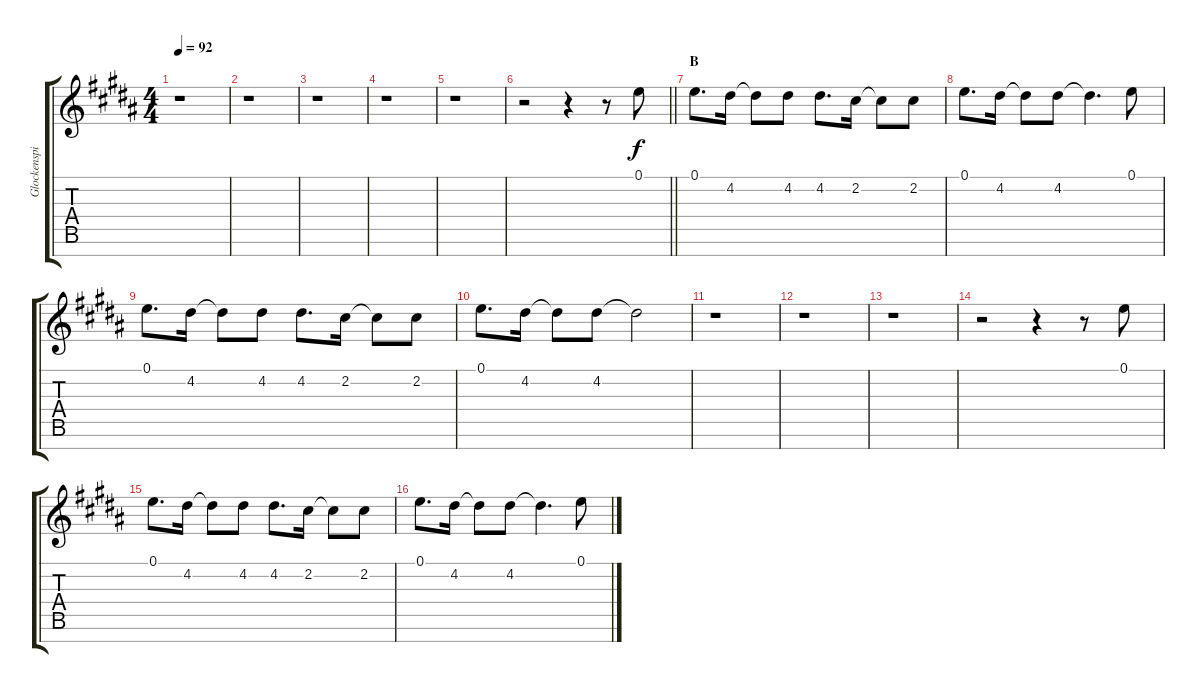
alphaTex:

\track ("Glockenspiel" "Glockenspi") {instrument vibraphone}
\staff {score tabs}
\tuning (E5 B4 G4 D4 A3 E3 B2) {hide}
\ts (4 4)
\tempo 92
\clef g2
\ks b
r.1{dy f} |
r.1 |
r.1 |
r.1 |
r.1 |
\barLineRight lightlight
r.2 r.4 r.8 0.1.8 |
\section ("" "B")
0.1.8{d} 4.2.16 4.2{t}.8 4.2.8 4.2.8{d} 2.2.16 2.2{t}.8 2.2.8 |
0.1.8{d} 4.2.16 4.2{t}.8 4.2.8 4.2{t}.4{d} 0.1.8 |
0.1.8{d} 4.2.16 4.2{t}.8 4.2.8 4.2.8{d} 2.2.16 2.2{t}.8 2.2.8 |
0.1.8{d} 4.2.16 4.2{t}.8 4.2.8 4.2{t}.2 |
r.1 |
r.1 |
r.1 |
r.2 r.4 r.8 0.1.8 |
0.1.8{d} 4.2.16 4.2{t}.8 4.2.8 4.2.8{d} 2.2.16 2.2{t}.8 2.2.8 |
0.1.8{d} 4.2.16 4.2{t}.8 4.2.8 4.2{t}.4{d} 0.1.8
